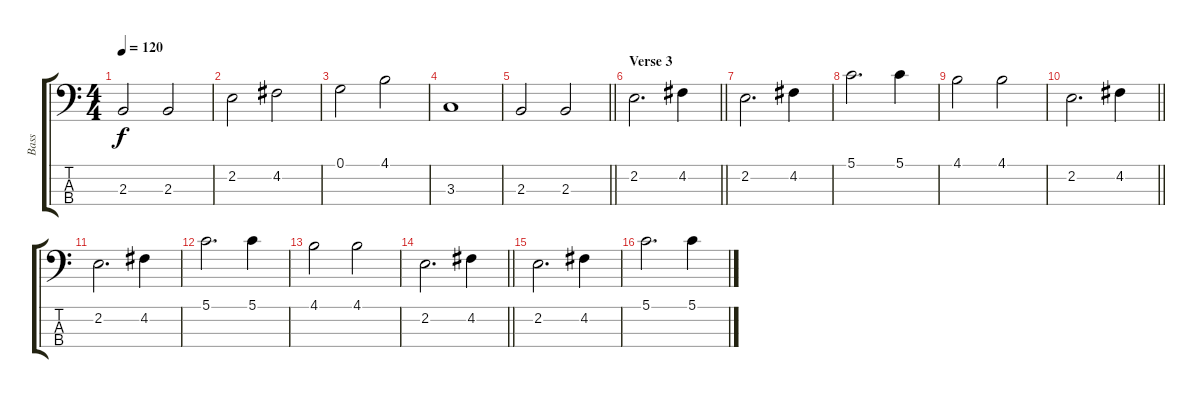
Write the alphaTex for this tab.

\track ("Bass" "Bass") {instrument electricbassfinger}
\staff {score tabs}
\tuning (G2 D2 A1 E1) {hide}
\ts (4 4)
\tempo 120
\clef f4
\ks c
2.3.2{dy f} 2.3.2 |
2.2.2 4.2.2 |
0.1.2 4.1.2 |
3.3.1 |
\barLineRight lightlight
2.3.2 2.3.2 |
\section ("" "Verse 3")
\barLineRight lightlight
2.2.2{d} 4.2.4 |
2.2.2{d} 4.2.4 |
5.1.2{d} 5.1.4 |
4.1.2 4.1.2 |
\barLineRight lightlight
2.2.2{d} 4.2.4 |
2.2.2{d} 4.2.4 |
5.1.2{d} 5.1.4 |
4.1.2 4.1.2 |
\barLineRight lightlight
2.2.2{d} 4.2.4 |
2.2.2{d} 4.2.4 |
5.1.2{d} 5.1.4
